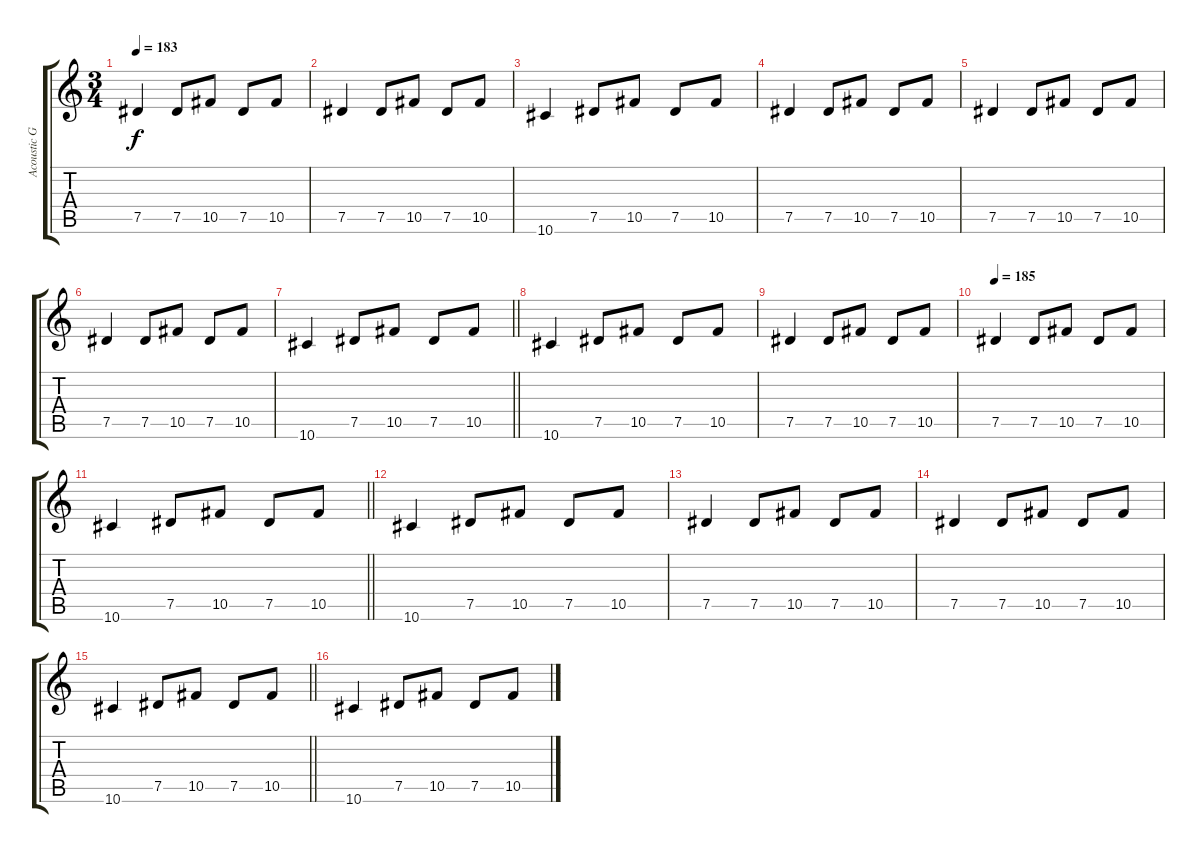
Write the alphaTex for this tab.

\track ("Acoustic Guitar" "Acoustic G") {instrument electricguitarclean}
\staff {score tabs}
\tuning (Eb4 Bb3 Gb3 Db3 Ab2 Eb2) {hide}
\ts (3 4)
\tempo 183
\clef g2
\ks c
7.5.4{dy f} 7.5.8 10.5.8 7.5.8 10.5.8 |
7.5.4 7.5.8 10.5.8 7.5.8 10.5.8 |
10.6.4 7.5.8 10.5.8 7.5.8 10.5.8 |
7.5.4 7.5.8 10.5.8 7.5.8 10.5.8 |
7.5.4 7.5.8 10.5.8 7.5.8 10.5.8 |
7.5.4 7.5.8 10.5.8 7.5.8 10.5.8 |
\barLineRight lightlight
10.6.4 7.5.8 10.5.8 7.5.8 10.5.8 |
10.6.4 7.5.8 10.5.8 7.5.8 10.5.8 |
7.5.4 7.5.8 10.5.8 7.5.8 10.5.8 |
\tempo 185
7.5.4 7.5.8 10.5.8 7.5.8 10.5.8 |
\barLineRight lightlight
10.6.4 7.5.8 10.5.8 7.5.8 10.5.8 |
10.6.4 7.5.8 10.5.8 7.5.8 10.5.8 |
7.5.4 7.5.8 10.5.8 7.5.8 10.5.8 |
7.5.4 7.5.8 10.5.8 7.5.8 10.5.8 |
\barLineRight lightlight
10.6.4 7.5.8 10.5.8 7.5.8 10.5.8 |
10.6.4 7.5.8 10.5.8 7.5.8 10.5.8
